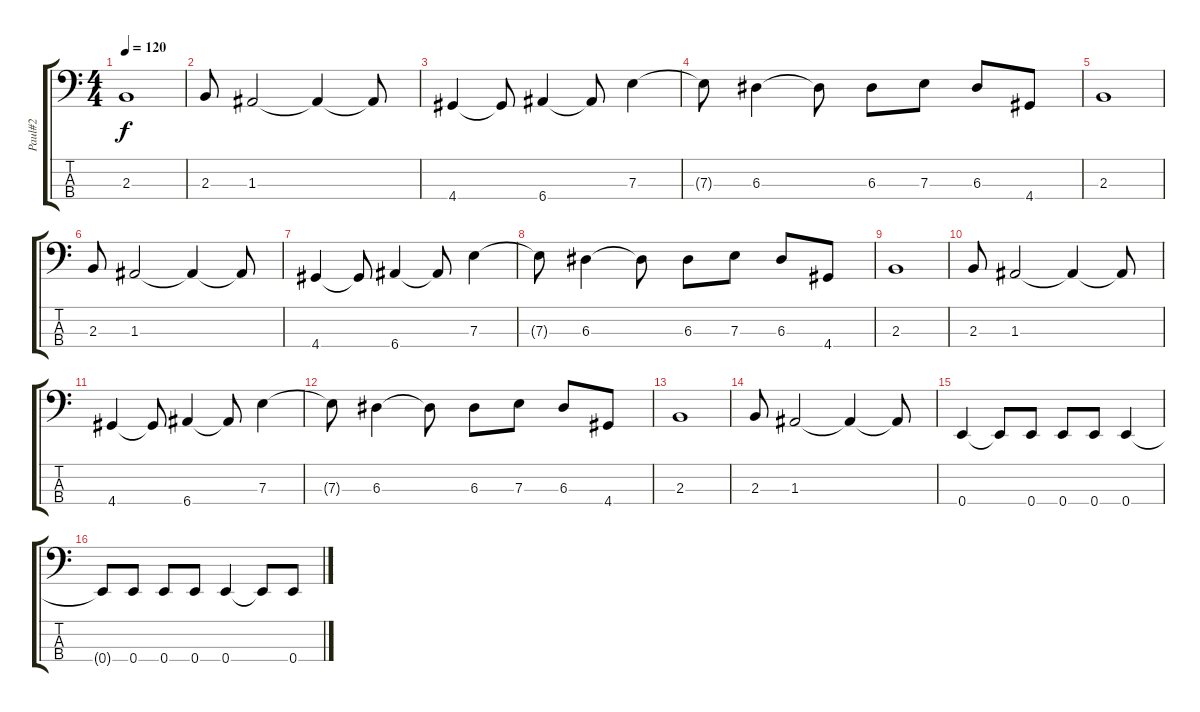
\track ("Paul#2" "Paul#2") {instrument acousticbass}
\staff {score tabs}
\tuning (G2 D2 A1 E1) {hide}
\ts (4 4)
\tempo 120
\clef f4
\ks c
2.3.1{dy f} |
2.3.8 1.3.2 1.3{t}.4 1.3{t}.8 |
4.4.4 4.4{t}.8 6.4.4 6.4{t}.8 7.3.4 |
7.3{t}.8 6.3.4 6.3{t}.8 6.3.8 7.3.8 6.3.8 4.4.8 |
2.3.1 |
2.3.8 1.3.2 1.3{t}.4 1.3{t}.8 |
4.4.4 4.4{t}.8 6.4.4 6.4{t}.8 7.3.4 |
7.3{t}.8 6.3.4 6.3{t}.8 6.3.8 7.3.8 6.3.8 4.4.8 |
2.3.1 |
2.3.8 1.3.2 1.3{t}.4 1.3{t}.8 |
4.4.4 4.4{t}.8 6.4.4 6.4{t}.8 7.3.4 |
7.3{t}.8 6.3.4 6.3{t}.8 6.3.8 7.3.8 6.3.8 4.4.8 |
2.3.1 |
2.3.8 1.3.2 1.3{t}.4 1.3{t}.8 |
0.4.4 0.4{t}.8 0.4.8 0.4.8 0.4.8 0.4.4 |
0.4{t}.8 0.4.8 0.4.8 0.4.8 0.4.4 0.4{t}.8 0.4.8
